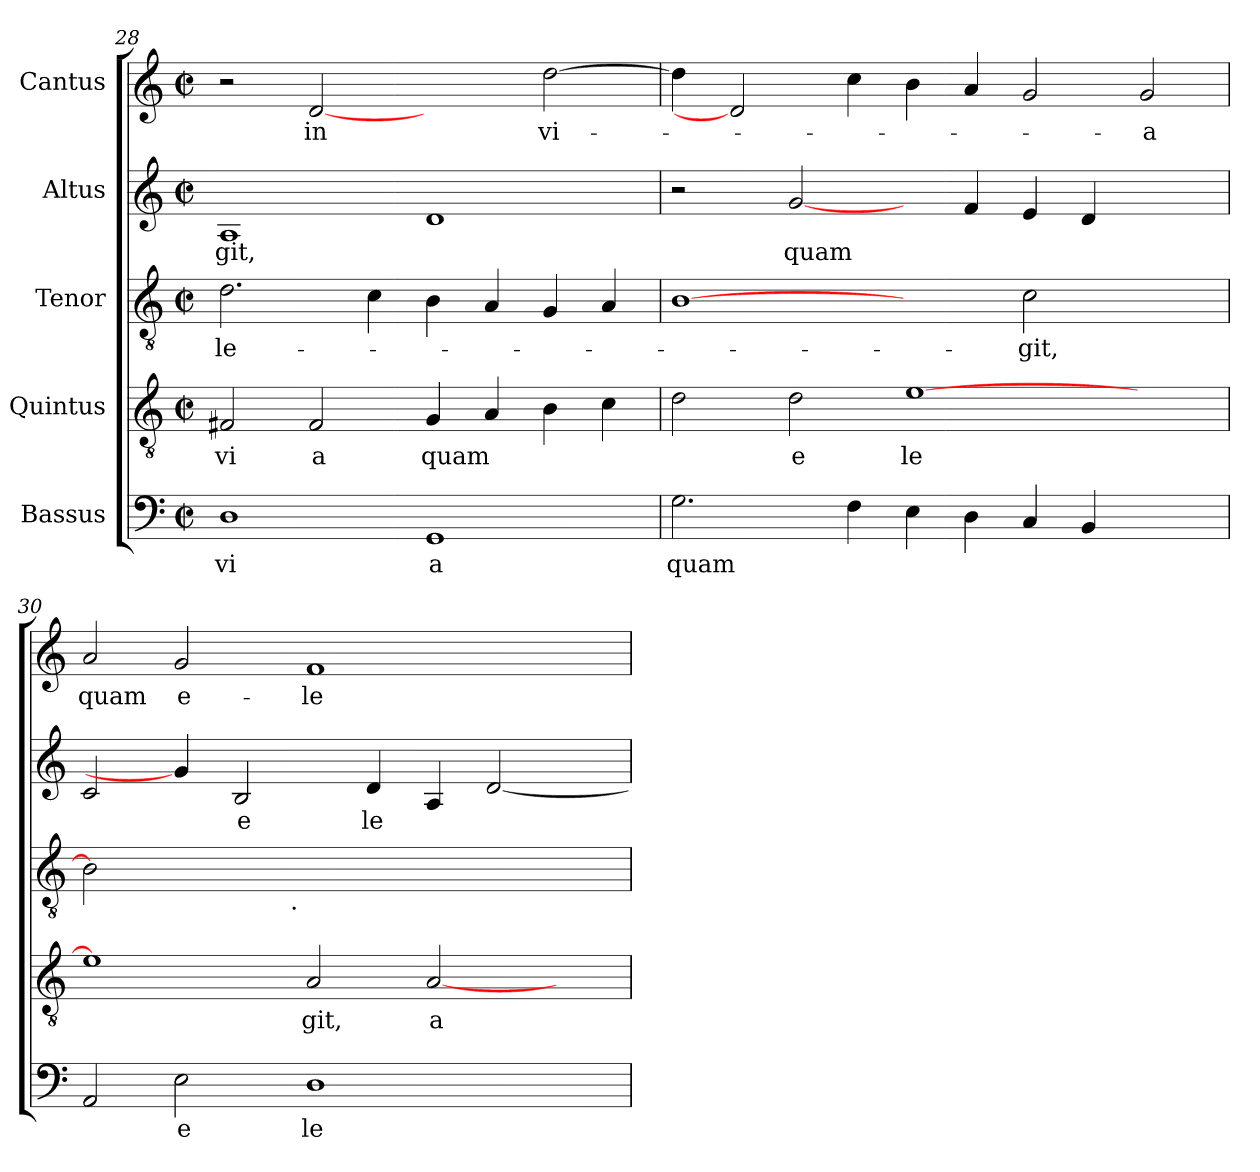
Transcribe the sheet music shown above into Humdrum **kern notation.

**kern	**text	**kern	**text	**kern	**text	**kern	**text	**kern	**text
*part5	*part5	*part4	*part4	*part3	*part3	*part2	*part2	*part1	*part1
*staff5	*staff5	*staff4	*staff4	*staff3	*staff3	*staff2	*staff2	*staff1	*staff1
*I"Bassus	*	*I"Quintus	*	*I"Tenor	*	*I"Altus	*	*I"Cantus	*
*clefF4	*	*clefGv2	*	*clefGv2	*	*clefG2	*	*clefG2	*
*M2/2	*	*M2/2	*	*M2/2	*	*M2/2	*	*M2/2	*
*met(c|)	*	*met(c|)	*	*met(c|)	*	*met(c|)	*	*met(c|)	*
=28	=28	=28	=28	=28	=28	=28	=28	=28	=28
!	!LO:LY:b:cj	!	!LO:LY:b:cj	!	!LO:LY:b:cj	!	!LO:LY:b:cj	!	!
1D	vi	2F#X/	vi	2.d\	-le-	1A	git,	2r	.
!	!	!	!LO:LY:b:cj	!	!	!	!	!	!LO:LY:b:cj
.	.	2F#/	a	.	.	.	.	[2d	in
.	.	.	.	4c\	.	.	.	.	.
!	!LO:LY:b:cj	!	!LO:LY:b	!	!	!	!	!	!
1GG	a	4G/	quam	4B\	.	1d	.	2ryy	.
.	.	4A/	.	4A/	.	.	.	.	.
!	!	!	!	!	!	!	!	!	!LO:LY:b:cj
.	.	4B\	.	4G/	.	.	.	[>2dd\	vi-
.	.	4c\	.	4A/	.	.	.	.	.
=29	=29	=29	=29	=29	=29	=29	=29	=29	=29
!	!LO:LY:b	!	!	!	!	!	!	!	!
2.G\	quam	2d\	.	[1B	.	2r	.	4dd\]	.
.	.	.	.	.	.	.	.	2d]	.
!	!	!	!LO:LY:b:cj	!	!	!	!LO:LY:b	!	!
.	.	2d\	e	.	.	[2g/	quam	.	.
4F\	.	.	.	.	.	.	.	4cc\	.
!	!	!	!LO:LY:b:cj	!	!	!	!	!	!
4E\	.	[>1e	le	2ryy	.	4ryy	.	4b\	.
4D\	.	.	.	.	.	4f/	.	4a/	.
!	!	!	!	!	!LO:LY:b:cj	!	!	!	!
4C/	.	.	.	2c\	-git,	4e/	.	2g/	.
4BB/	.	.	.	.	.	4d/	.	.	.
!	!	!	!	!	!	!	!	!	!LO:LY:b:cj
2ryy	.	2ryy	.	2ryy	.	2ryy	.	2g/	-a
=30	=30	=30	=30	=30	=30	=30	=30	=30	=30
!	!	!	!	!	!	!	!	!	!LO:LY:b:cj
2AA/	.	1e]	.	2B]	.	2c/	.	2a/	quam
!	!LO:LY:b:cj	!	!	!	!	!	!	!	!LO:LY:b:cj
2E\	e	.	.	4...ryy	.	4g/]	.	2g/	e-
!	!	!	!	!	!	!	!LO:LY:b:cj	!	!
.	.	.	.	.	.	2B/	e	.	.
!	!	!	!	!LO:TX:b:t=.	!	!	!	!	!
.	.	.	.	1ryy	.	.	.	.	.
!	!LO:LY:b:cj	!	!LO:LY:b:cj	!	!	!	!	!	!LO:LY:b:cj
1D	le	2A/	git,	.	.	.	.	1f	-le-
!	!	!	!	!	!	!	!LO:LY:b:cj	!	!
.	.	.	.	.	.	4d/	le	.	.
!	!	!	!LO:LY:b:cj	!	!	!	!	!	!
.	.	[<2A/	a	.	.	4A/	.	.	.
.	.	.	.	.	.	[<2d/	.	.	.
.	.	.	.	4ryy	.	.	.	.	.
4ryy	.	4ryy	.	.	.	.	.	4ryy	.
.	.	.	.	32ryy	.	.	.	.	.
=	=	=	=	=	=	=	=	=	=
*-	*-	*-	*-	*-	*-	*-	*-	*-	*-
